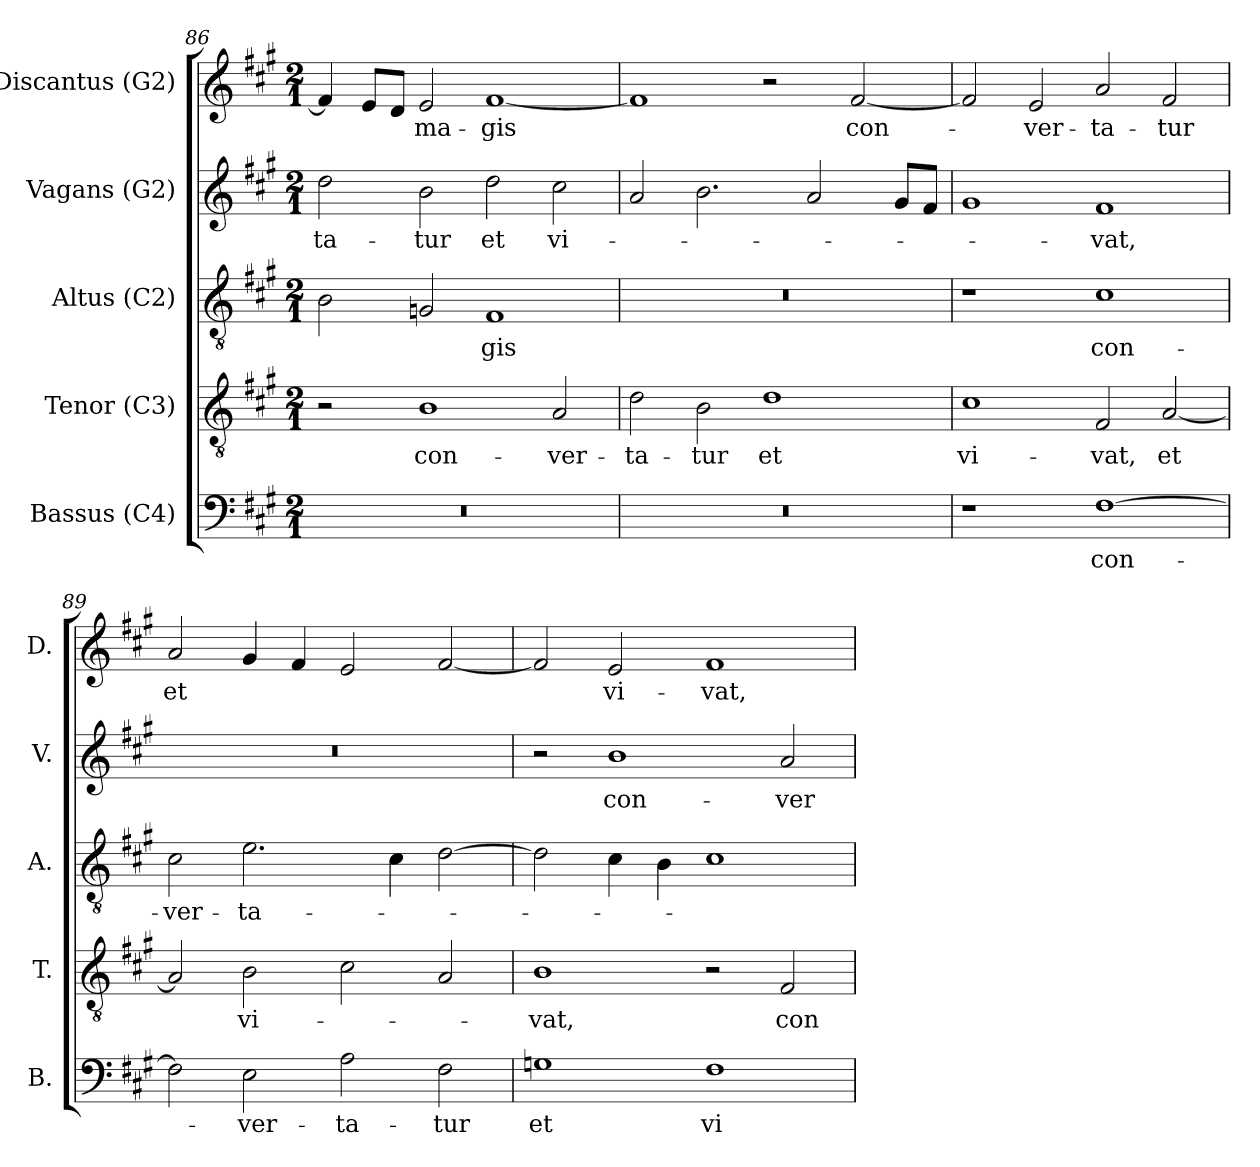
**kern	**text	**kern	**text	**kern	**text	**kern	**text	**kern	**text
*part5	*part5	*part4	*part4	*part3	*part3	*part2	*part2	*part1	*part1
*staff5	*staff5	*staff4	*staff4	*staff3	*staff3	*staff2	*staff2	*staff1	*staff1
*I"Bassus (C4)	*	*I"Tenor (C3)	*	*I"Altus (C2)	*	*I"Vagans (G2)	*	*I"Discantus (G2)	*
*I'B.	*	*I'T.	*	*I'A.	*	*I'V.	*	*I'D.	*
*clefF4	*	*clefGv2	*	*clefGv2	*	*clefG2	*	*clefG2	*
*	*	*ITrd7c12	*	*ITrd7c12	*	*ITrd7c12	*	*	*
*k[f#c#g#]	*	*k[f#c#g#]	*	*k[f#c#g#]	*	*k[f#c#g#]	*	*k[f#c#g#]	*
*A:	*	*A:	*	*A:	*	*A:	*	*A:	*
*M2/1	*	*M2/1	*	*M2/1	*	*M2/1	*	*M2/1	*
=86	=86	=86	=86	=86	=86	=86	=86	=86	=86
!LO:N:vis=1	!	!	!	!	!	!	!	!	!
!	!	!	!	!	!	!	!LO:LY:b:color=#000000	!	!
0r	.	2r	.	2BBi\	.	2di\	-ta-	4f#i/]	.
.	.	.	.	.	.	.	.	8ei/L	.
.	.	.	.	.	.	.	.	8di/J	.
!	!	!	!LO:LY:b:color=#000000	!	!	!	!	!	!
!	!	!	!	!	!	!	!LO:LY:b:color=#000000	!	!
!	!	!	!	!	!	!	!	!	!LO:LY:b:color=#000000
.	.	1BBi	con-	2GGni/	.	2Bi\	-tur	2ei/	ma-
!	!	!	!	!	!LO:LY:b:color=#000000	!	!	!	!
!	!	!	!	!	!	!	!LO:LY:b:color=#000000	!	!
!	!	!	!	!	!	!	!	!	!LO:LY:b:color=#000000
.	.	.	.	1FF#i	-gis	2di\	et	[1f#i	-gis
!	!	!	!LO:LY:b:color=#000000	!	!	!	!	!	!
!	!	!	!	!	!	!	!LO:LY:b:color=#000000	!	!
.	.	2AAi/	-ver-	.	.	2c#i\	vi-	.	.
!!LO:PB:g=z
=87	=87	=87	=87	=87	=87	=87	=87	=87	=87
!LO:N:vis=1	!	!	!	!	!	!	!	!	!
!	!	!	!LO:LY:b:color=#000000	!LO:N:vis=1	!	!	!	!	!
0r	.	2Di\	-ta-	0r	.	2Ai/	.	1f#i]	.
!	!	!	!LO:LY:b:color=#000000	!	!	!	!	!	!
.	.	2BBi\	-tur	.	.	2.Bi\	.	.	.
!	!	!	!LO:LY:b:color=#000000	!	!	!	!	!	!
.	.	1Di	et	.	.	.	.	2r	.
.	.	.	.	.	.	2Ai/	.	.	.
!	!	!	!	!	!	!	!	!	!LO:LY:b:color=#000000
.	.	.	.	.	.	.	.	[2f#i/	con-
.	.	.	.	.	.	8G#i/L	.	.	.
.	.	.	.	.	.	8F#i/J	.	.	.
=88	=88	=88	=88	=88	=88	=88	=88	=88	=88
!	!	!	!LO:LY:b:color=#000000	!	!	!	!	!	!
1r	.	1C#i	vi-	1r	.	1G#i	.	2f#i/]	.
!	!	!	!	!	!	!	!	!	!LO:LY:b:color=#000000
.	.	.	.	.	.	.	.	2ei/	-ver-
!	!LO:LY:b:color=#000000	!	!	!	!	!	!	!	!
!	!	!	!LO:LY:b:color=#000000	!	!	!	!	!	!
!	!	!	!	!	!LO:LY:b:color=#000000	!	!	!	!
!	!	!	!	!	!	!	!LO:LY:b:color=#000000	!	!
!	!	!	!	!	!	!	!	!	!LO:LY:b:color=#000000
[1F#i	con-	2FF#i/	-vat,	1C#i	con-	1F#i	-vat,	2ai/	-ta-
!	!	!	!LO:LY:b:color=#000000	!	!	!	!	!	!
!	!	!	!	!	!	!	!	!	!LO:LY:b:color=#000000
.	.	[2AAi/	et	.	.	.	.	2f#i/	-tur
=89	=89	=89	=89	=89	=89	=89	=89	=89	=89
!	!	!	!	!	!LO:LY:b:color=#000000	!LO:N:vis=1	!	!	!
!	!	!	!	!	!	!	!	!	!LO:LY:b:color=#000000
2F#i\]	.	2AAi/]	.	2C#i\	-ver-	0r	.	2ai/	et
!	!LO:LY:b:color=#000000	!	!	!	!	!	!	!	!
!	!	!	!LO:LY:b:color=#000000	!	!	!	!	!	!
!	!	!	!	!	!LO:LY:b:color=#000000	!	!	!	!
2Ei\	-ver-	2BBi\	vi-	2.Ei\	-ta-	.	.	4g#i/	.
.	.	.	.	.	.	.	.	4f#i/	.
!	!LO:LY:b:color=#000000	!	!	!	!	!	!	!	!
2Ai\	-ta-	2C#i\	.	.	.	.	.	2ei/	.
.	.	.	.	4C#i\	.	.	.	.	.
!	!LO:LY:b:color=#000000	!	!	!	!	!	!	!	!
2F#i\	-tur	2AAi/	.	[2Di\	.	.	.	[2f#i/	.
=90	=90	=90	=90	=90	=90	=90	=90	=90	=90
!	!LO:LY:b:color=#000000	!	!	!	!	!	!	!	!
!	!	!	!LO:LY:b:color=#000000	!	!	!	!	!	!
1Gni	et	1BBi	-vat,	2Di\]	.	2r	.	2f#i/]	.
!	!	!	!	!	!	!	!LO:LY:b:color=#000000	!	!
!	!	!	!	!	!	!	!	!	!LO:LY:b:color=#000000
.	.	.	.	4C#i\	.	1Bi	con-	2ei/	vi-
.	.	.	.	4BBi\	.	.	.	.	.
!	!LO:LY:b:color=#000000	!	!	!	!	!	!	!	!
!	!	!	!	!	!	!	!	!	!LO:LY:b:color=#000000
1F#i	vi-	2r	.	1C#i	.	.	.	1f#i	-vat,
!	!	!	!LO:LY:b:color=#000000	!	!	!	!	!	!
!	!	!	!	!	!	!	!LO:LY:b:color=#000000	!	!
.	.	2FF#i/	con-	.	.	2Ai/	-ver-	.	.
=	=	=	=	=	=	=	=	=	=
*-	*-	*-	*-	*-	*-	*-	*-	*-	*-
